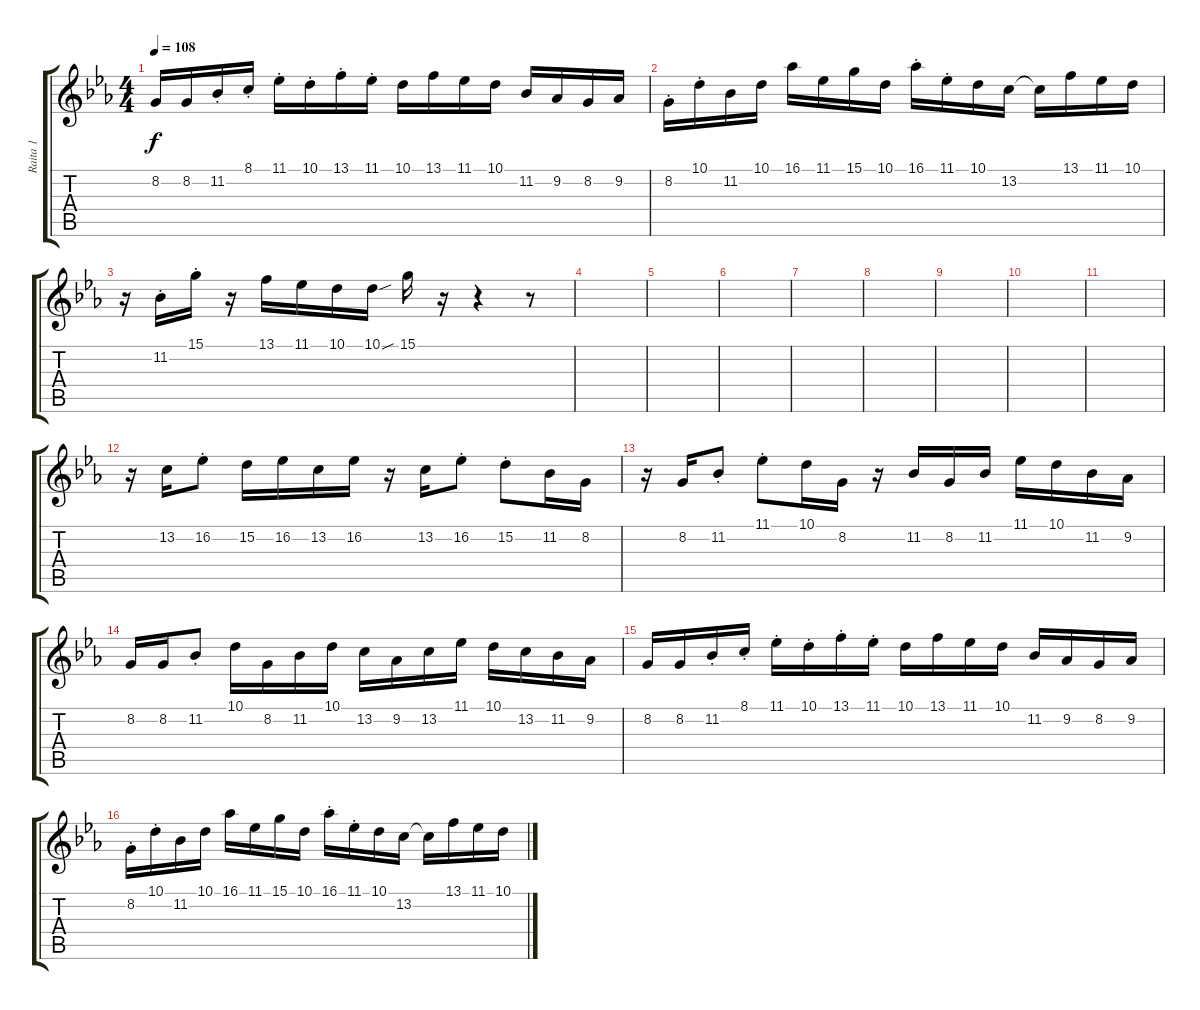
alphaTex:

\track ("Raita 1" "Raita 1") {instrument lead1square}
\staff {score tabs}
\tuning (E4 B3 G3 D3 A2 E2) {hide}
\ts (4 4)
\tempo 108
\clef g2
\ks cminor
8.2.16{dy f} 8.2.16 11.2{st}.16 8.1{st}.16 11.1{st}.16 10.1{st}.16 13.1{st}.16 11.1{st}.16 10.1.16 13.1.16 11.1.16 10.1.16 11.2.16 9.2.16 8.2.16 9.2.16 |
8.2{st}.16 10.1{st}.16 11.2.16 10.1.16 16.1.16 11.1.16 15.1.16 10.1.16 16.1{st}.16 11.1{st}.16 10.1.16 13.2.16 13.2{t}.16 13.1.16 11.1.16 10.1.16 |
r.16 11.2{st}.16 15.1{st}.16 r.16 13.1.16 11.1.16 10.1.16 10.1{sou}.16 15.1.16 r.16 r.4 r.8 |
|
|
|
|
|
|
|
|
r.16 13.2.16 16.2{st}.8 15.2.16 16.2.16 13.2.16 16.2.16 r.16 13.2.16 16.2{st}.8 15.2{st}.8 11.2.16 8.2.16 |
r.16 8.2.16 11.2{st}.8 11.1{st}.8 10.1.16 8.2.16 r.16 11.2.16 8.2.16 11.2.16 11.1.16 10.1.16 11.2.16 9.2.16 |
8.2.16 8.2.16 11.2{st}.8 10.1.16 8.2.16 11.2.16 10.1.16 13.2.16 9.2.16 13.2.16 11.1.16 10.1.16 13.2.16 11.2.16 9.2.16 |
8.2.16 8.2.16 11.2{st}.16 8.1{st}.16 11.1{st}.16 10.1{st}.16 13.1{st}.16 11.1{st}.16 10.1.16 13.1.16 11.1.16 10.1.16 11.2.16 9.2.16 8.2.16 9.2.16 |
8.2{st}.16 10.1{st}.16 11.2.16 10.1.16 16.1.16 11.1.16 15.1.16 10.1.16 16.1{st}.16 11.1{st}.16 10.1.16 13.2.16 13.2{t}.16 13.1.16 11.1.16 10.1.16
